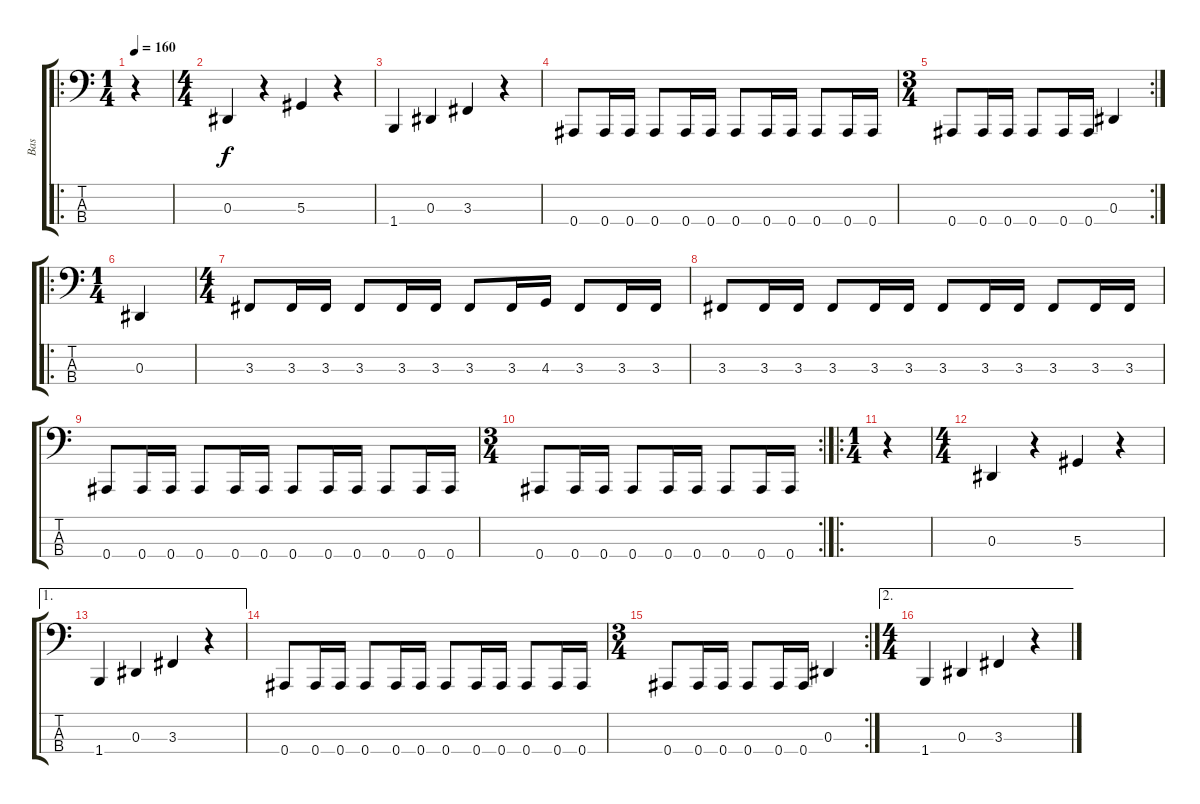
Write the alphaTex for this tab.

\track ("Bas" "Bas") {instrument electricbasspick}
\staff {score tabs}
\tuning (Db2 Ab1 Eb1 Bb0) {hide}
\ro
\ts (1 4)
\tempo 160
\clef f4
\ks c
r.4{dy f instrument electricbasspick} |
\ts (4 4)
0.3.4 r.4 5.3.4 r.4 |
1.4.4 0.3.4 3.3.4 r.4 |
0.4.8 0.4.16 0.4.16 0.4.8 0.4.16 0.4.16 0.4.8 0.4.16 0.4.16 0.4.8 0.4.16 0.4.16 |
\rc 2
\ts (3 4)
0.4.8 0.4.16 0.4.16 0.4.8 0.4.16 0.4.16 0.3.4 |
\ro
\ts (1 4)
0.3.4 |
\ts (4 4)
3.3.8 3.3.16 3.3.16 3.3.8 3.3.16 3.3.16 3.3.8 3.3.16 4.3.16 3.3.8 3.3.16 3.3.16 |
3.3.8 3.3.16 3.3.16 3.3.8 3.3.16 3.3.16 3.3.8 3.3.16 3.3.16 3.3.8 3.3.16 3.3.16 |
0.4.8 0.4.16 0.4.16 0.4.8 0.4.16 0.4.16 0.4.8 0.4.16 0.4.16 0.4.8 0.4.16 0.4.16 |
\rc 2
\ts (3 4)
0.4.8 0.4.16 0.4.16 0.4.8 0.4.16 0.4.16 0.4.8 0.4.16 0.4.16 |
\ro
\ts (1 4)
r.4 |
\ts (4 4)
0.3.4 r.4 5.3.4 r.4 |
\ae 1
1.4.4 0.3.4 3.3.4 r.4 |
0.4.8 0.4.16 0.4.16 0.4.8 0.4.16 0.4.16 0.4.8 0.4.16 0.4.16 0.4.8 0.4.16 0.4.16 |
\rc 2
\ts (3 4)
0.4.8 0.4.16 0.4.16 0.4.8 0.4.16 0.4.16 0.3.4 |
\ae 2
\ts (4 4)
1.4.4 0.3.4 3.3.4 r.4
